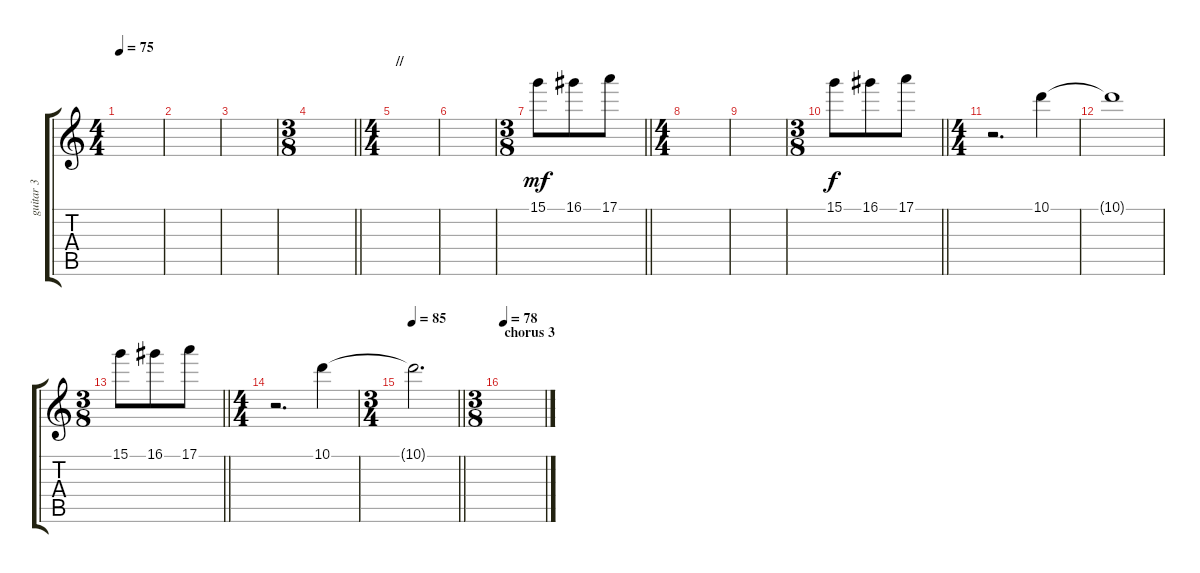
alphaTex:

\track ("guitar 3" "guitar 3") {instrument acousticguitarsteel}
\staff {score tabs}
\tuning (E4 B3 G3 D3 A2 E2) {hide}
\ts (4 4)
\tempo 75
\clef g2
\ks c
|
|
|
\ts (3 8)
\barLineRight lightlight
|
\ts (4 4)
\section ("" "//")
|
|
\ts (3 8)
\barLineRight lightlight
15.1.8{dy mf instrument fretlessbass} 16.1.8 17.1.8 |
\ts (4 4)
|
|
\ts (3 8)
\barLineRight lightlight
15.1.8{dy f} 16.1.8 17.1.8 |
\ts (4 4)
r.2{d} 10.1.4{volume 4} |
10.1{t}.1 |
\ts (3 8)
\barLineRight lightlight
15.1.8{volume 9} 16.1.8 17.1.8 |
\ts (4 4)
r.2{d} 10.1.4{volume 4} |
\ts (3 4)
\tempo 85
\barLineRight lightlight
10.1{t}.2{d} |
\ts (3 8)
\section ("" "chorus 3")
\tempo 78
